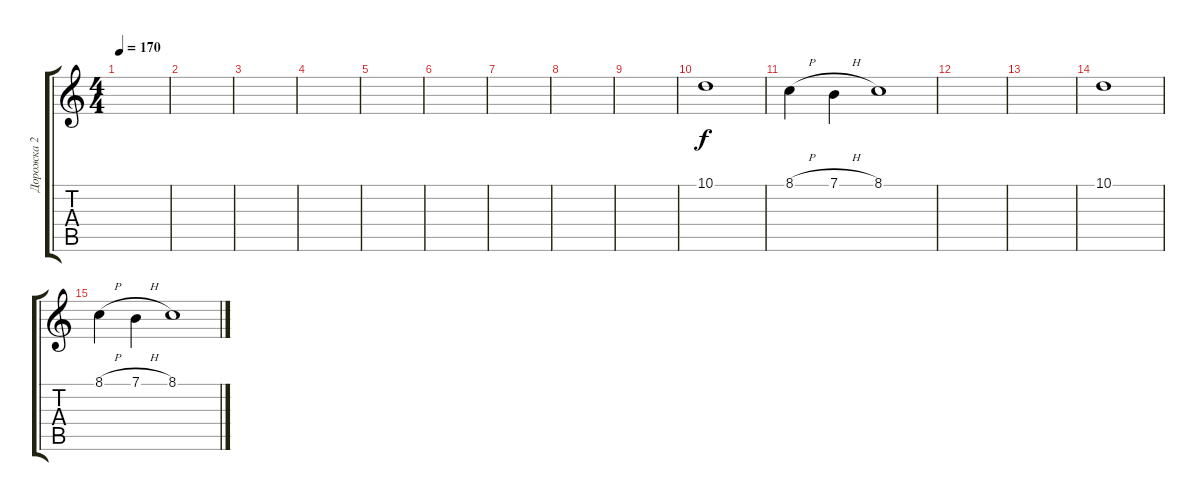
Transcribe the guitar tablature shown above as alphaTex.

\track ("Дорожка 2" "Дорожка 2") {instrument viola}
\staff {score tabs}
\tuning (E4 B3 G3 D3 A2 E2) {hide}
\ts (4 4)
\tempo 170
\clef g2
\ks c
|
|
|
|
|
|
|
|
|
10.1.1 |
8.1{h}.4 7.1{h}.4 8.1.1 |
|
|
10.1.1 |
8.1{h}.4 7.1{h}.4 8.1.1
